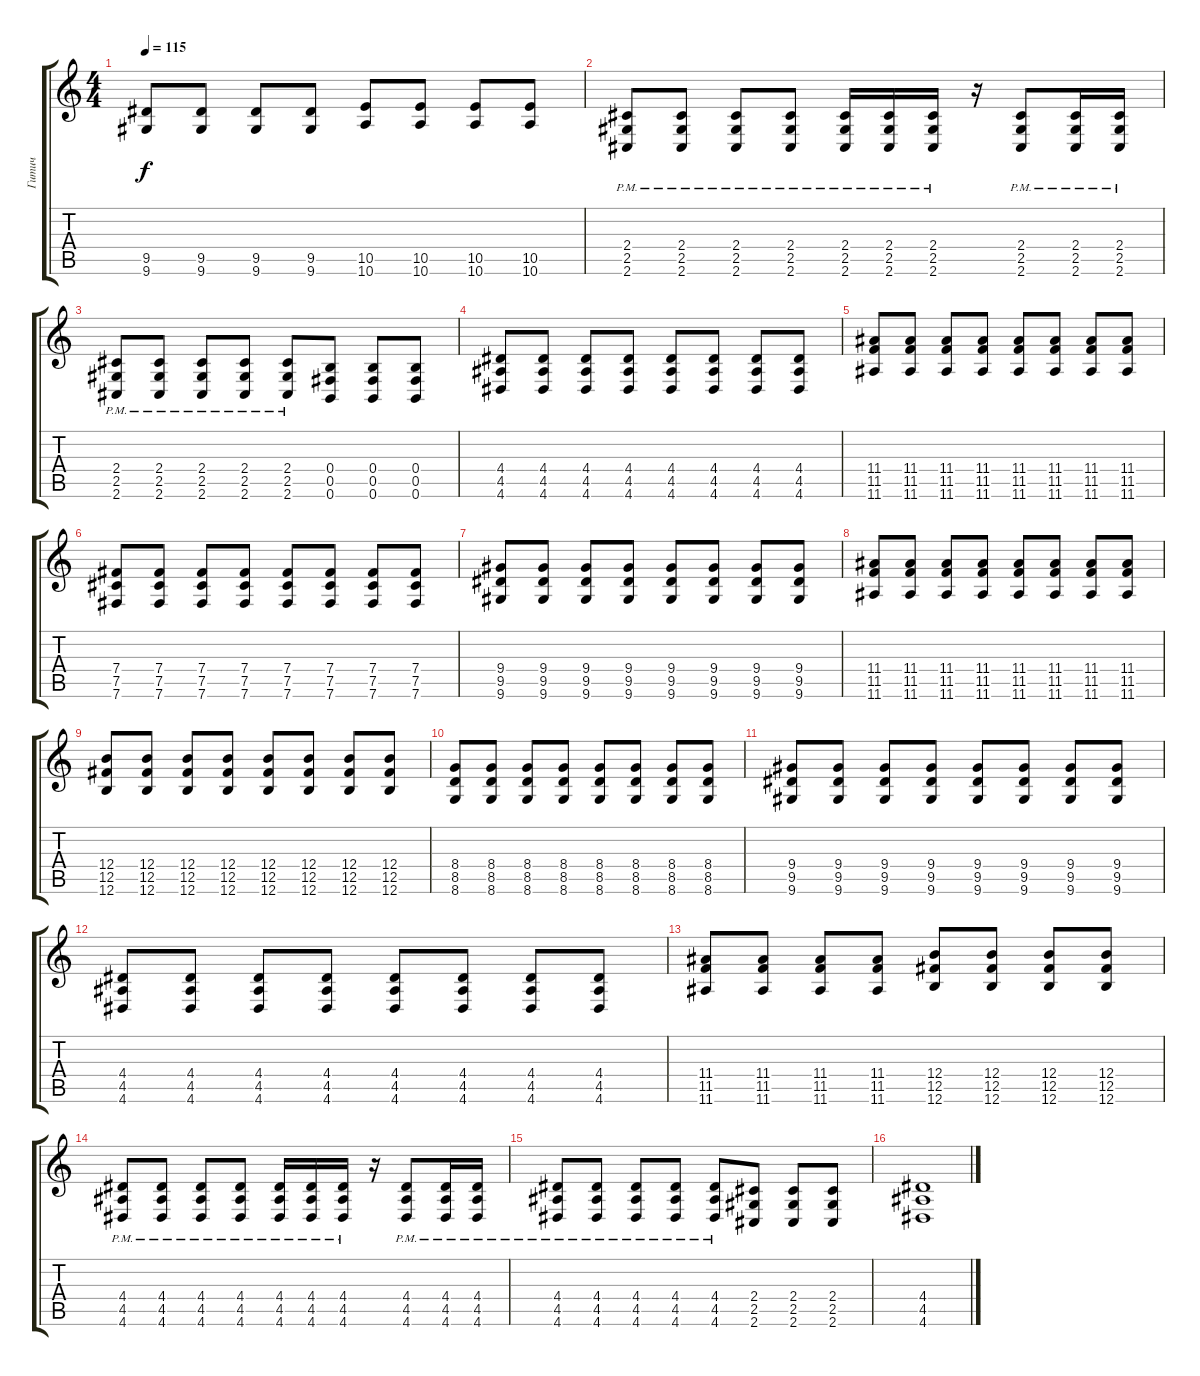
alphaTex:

\track ("Гитич" "Гитич") {instrument overdrivenguitar}
\staff {score tabs}
\tuning (Db4 Ab3 E3 B2 Gb2 B1) {hide}
\ts (4 4)
\tempo 115
\clef g2
\ks c
(9.5 9.6).8{dy f} (9.5 9.6).8 (9.5 9.6).8 (9.5 9.6).8 (10.5 10.6).8 (10.5 10.6).8 (10.5 10.6).8 (10.5 10.6).8 |
(2.4{pm} 2.5{pm} 2.6{pm}).8 (2.4{pm} 2.5{pm} 2.6{pm}).8 (2.4{pm} 2.5{pm} 2.6{pm}).8 (2.4{pm} 2.5{pm} 2.6{pm}).8 (2.4{pm} 2.5{pm} 2.6{pm}).16 (2.4{pm} 2.5{pm} 2.6{pm}).16 (2.4{pm} 2.5{pm} 2.6{pm}).16 r.16 (2.4{pm} 2.5{pm} 2.6{pm}).8 (2.4{pm} 2.5{pm} 2.6{pm}).16 (2.4{pm} 2.5{pm} 2.6{pm}).16 |
(2.4{pm} 2.5{pm} 2.6{pm}).8 (2.4{pm} 2.5{pm} 2.6{pm}).8 (2.4{pm} 2.5{pm} 2.6{pm}).8 (2.4{pm} 2.5{pm} 2.6{pm}).8 (2.4{pm} 2.5{pm} 2.6{pm}).8 (0.4 0.5 0.6).8 (0.4 0.5 0.6).8 (0.4 0.5 0.6).8 |
(4.4 4.5 4.6).8 (4.4 4.5 4.6).8 (4.4 4.5 4.6).8 (4.4 4.5 4.6).8 (4.4 4.5 4.6).8 (4.4 4.5 4.6).8 (4.4 4.5 4.6).8 (4.4 4.5 4.6).8 |
(11.4 11.5 11.6).8 (11.4 11.5 11.6).8 (11.4 11.5 11.6).8 (11.4 11.5 11.6).8 (11.4 11.5 11.6).8 (11.4 11.5 11.6).8 (11.4 11.5 11.6).8 (11.4 11.5 11.6).8 |
(7.4 7.5 7.6).8 (7.4 7.5 7.6).8 (7.4 7.5 7.6).8 (7.4 7.5 7.6).8 (7.4 7.5 7.6).8 (7.4 7.5 7.6).8 (7.4 7.5 7.6).8 (7.4 7.5 7.6).8 |
(9.4 9.5 9.6).8 (9.4 9.5 9.6).8 (9.4 9.5 9.6).8 (9.4 9.5 9.6).8 (9.4 9.5 9.6).8 (9.4 9.5 9.6).8 (9.4 9.5 9.6).8 (9.4 9.5 9.6).8 |
(11.4 11.5 11.6).8 (11.4 11.5 11.6).8 (11.4 11.5 11.6).8 (11.4 11.5 11.6).8 (11.4 11.5 11.6).8 (11.4 11.5 11.6).8 (11.4 11.5 11.6).8 (11.4 11.5 11.6).8 |
(12.4 12.5 12.6).8 (12.4 12.5 12.6).8 (12.4 12.5 12.6).8 (12.4 12.5 12.6).8 (12.4 12.5 12.6).8 (12.4 12.5 12.6).8 (12.4 12.5 12.6).8 (12.4 12.5 12.6).8 |
(8.4 8.5 8.6).8 (8.4 8.5 8.6).8 (8.4 8.5 8.6).8 (8.4 8.5 8.6).8 (8.4 8.5 8.6).8 (8.4 8.5 8.6).8 (8.4 8.5 8.6).8 (8.4 8.5 8.6).8 |
(9.4 9.5 9.6).8 (9.4 9.5 9.6).8 (9.4 9.5 9.6).8 (9.4 9.5 9.6).8 (9.4 9.5 9.6).8 (9.4 9.5 9.6).8 (9.4 9.5 9.6).8 (9.4 9.5 9.6).8 |
(4.4 4.5 4.6).8 (4.4 4.5 4.6).8 (4.4 4.5 4.6).8 (4.4 4.5 4.6).8 (4.4 4.5 4.6).8 (4.4 4.5 4.6).8 (4.4 4.5 4.6).8 (4.4 4.5 4.6).8 |
(11.4 11.5 11.6).8 (11.4 11.5 11.6).8 (11.4 11.5 11.6).8 (11.4 11.5 11.6).8 (12.4 12.5 12.6).8 (12.4 12.5 12.6).8 (12.4 12.5 12.6).8 (12.4 12.5 12.6).8 |
(4.4{pm} 4.5{pm} 4.6{pm}).8 (4.4{pm} 4.5{pm} 4.6{pm}).8 (4.4{pm} 4.5{pm} 4.6{pm}).8 (4.4{pm} 4.5{pm} 4.6{pm}).8 (4.4{pm} 4.5{pm} 4.6{pm}).16 (4.4{pm} 4.5{pm} 4.6{pm}).16 (4.4{pm} 4.5{pm} 4.6{pm}).16 r.16 (4.4{pm} 4.5{pm} 4.6{pm}).8 (4.4{pm} 4.5{pm} 4.6{pm}).16 (4.4{pm} 4.5{pm} 4.6{pm}).16 |
(4.4{pm} 4.5{pm} 4.6{pm}).8 (4.4{pm} 4.5{pm} 4.6{pm}).8 (4.4{pm} 4.5{pm} 4.6{pm}).8 (4.4{pm} 4.5{pm} 4.6{pm}).8 (4.4{pm} 4.5{pm} 4.6{pm}).8 (2.4 2.5 2.6).8 (2.4 2.5 2.6).8 (2.4 2.5 2.6).8 |
(4.4 4.5 4.6).1
